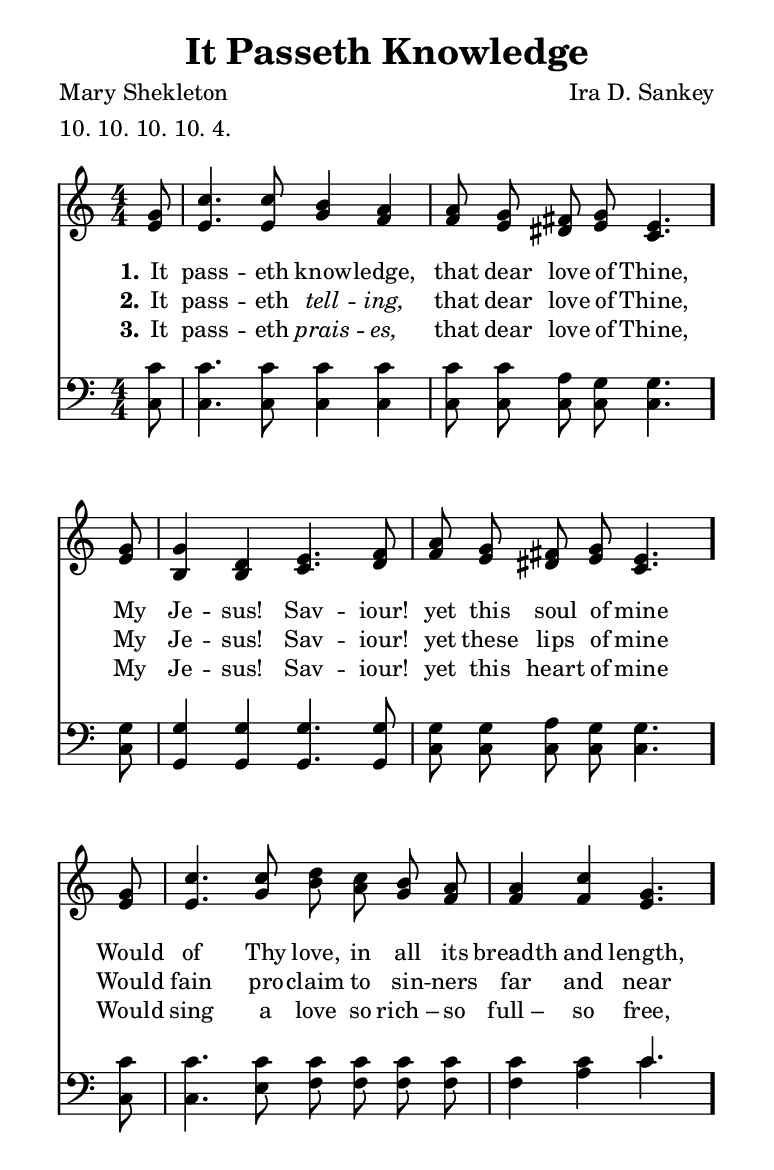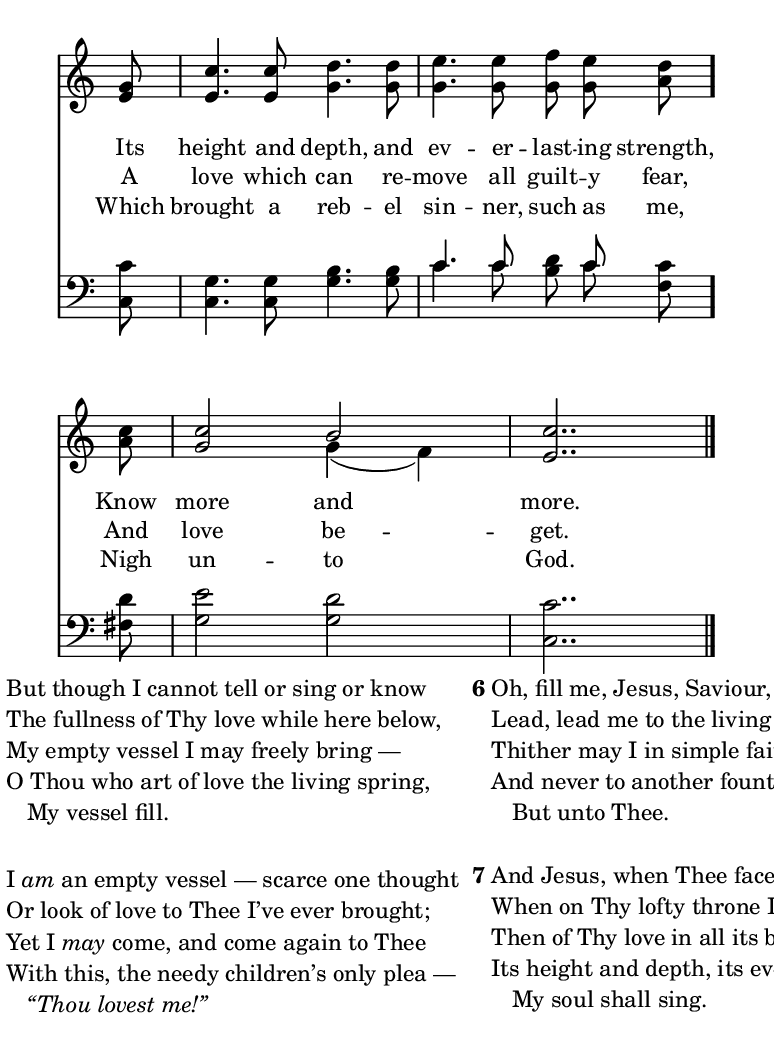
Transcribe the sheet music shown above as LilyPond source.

\include "common/global.ily"
\paper {
  \include "common/paper.ily"
}

\header{
  hymnnumber = "229"
  title = "It Passeth Knowledge"
  tunename = "It Passeth Knowledge" % see https://hymnary.org/tune/it_passeth_knowledge_that_dear_sankey
  meter = "10. 10. 10. 10. 4." % original has 10. 10. 10. 4.
  poet = "Mary Shekleton" % see https://hymnary.org/text/it_passeth_knowledge_that_dear_love_of
  composer = "Ira D. Sankey" % see https://hymnary.org/tune/it_passeth_knowledge_that_dear_sankey
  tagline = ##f
}

global = {
  \include "common/overrides.ily"
  \override Staff.TimeSignature.style = #'numbered
  \time 4/4
  \override Score.MetronomeMark.transparent = ##t % hide all fermata changes too
  \tempo 4=80
  \key c \major
  \partial 8
  \autoBeamOff
}

patternA = { c8 | c4. c8 c4 c | c8 c c c c4. }
patternB = { c8 | c4 c c4. c8 | c c c c c4. }
patternC = { c8 | c4. c8 c c c c | c4 c c4. }
patternD = { c8 | c4. c8 c4. c8 | c4. c8 c c c }
patternE = { c8 | c2 c2 | c2.. }

notesSoprano = {
\global
\relative c'' {

  g8 | c4. c8 b4 a | a8 g fis g e4.
  g8 | g4 d e4. f8 | a g fis g e4.
  g8 | c4. c8 d c b a | a4 c g4. \eogbreak
  g8 | c4. c8 d4. d8 | e4. e8 f e d
  c8 | c2 b2 | c2..

  \bar "|."

}
}

notesAlto = {
\global
\relative e' {

  \changePitch \patternA { e | e e g f | f e dis e c }
  \changePitch \patternB { e | b b c d | f e dis e c }
  \changePitch \patternC { e | e g b a g f | f f e }
  \changePitch \patternD { e | e e g g | g g g g a }
  a8 | g2 g4( f) e2..

}
}

notesTenor = {
\global
\relative a {

  \changePitch \patternA { c | c c c c | c c a g g }
  \changePitch \patternB { g | g g g g | g g a g g }
  \changePitch \patternC { c | c c c c c c | c c c }
  \changePitch \patternD { c | g g b b | c c d c c }
  \changePitch \patternE { d | e d | c }

}
}

notesBass = {
\global
\relative f {

  \changePitch \patternA { c | c c c c | c c c c c }
  \changePitch \patternB { c | g g g g | c c c c c }
  \changePitch \patternC { c | c e f f f f | f a c }
  \changePitch \patternD { c, | c c g' g | c c b c f, }
  \changePitch \patternE { fis | g g | c, }

}
}

wordsA = \lyricmode {
\set stanza = "1."

It pass -- eth know -- ledge, that dear love of Thine, \bar "."
My Je -- sus! Sav -- iour! yet this soul of mine \bar "."
Would of Thy love, in all its breadth and length, \bar "."
Its height and depth, and ev -- er -- last -- ing strength, \bar "."
Know more and more. \bar "."

}

wordsB = \lyricmode {
\set stanza = "2."

It pass -- eth \italicsOn tell -- ing, \italicsOff that dear love of Thine,
My Je -- sus! Sav -- iour! yet these lips of mine
Would fain pro -- claim to sin -- ners far and near
A love which can re -- move all guilt -- y fear,
And love be -- get.

}

wordsC = \lyricmode {
\set stanza = "3."

It pass -- eth \italicsOn prais -- es, \italicsOff that dear love of Thine,
My Je -- sus! Sav -- iour! yet this heart of mine
Would sing a love so rich_– so full_– so free,
Which brought a reb -- el sin -- ner, such as me,
Nigh un -- to God.

}

wordsD = \markuplist {

\line { But though I cannot tell or sing or know }
\line { The fullness of Thy love while here below, }
\line { My empty vessel I may freely bring — }
\line { O Thou who art of love the living spring, }
\line { { \hspace #2 } My vessel fill. }

}

wordsE = \markuplist {

\line { I \italic am an empty vessel — scarce one thought }
\line { Or look of love to Thee I’ve ever brought; }
\line { Yet I \italic may come, and come again to Thee }
\line { With this, the needy children’s only plea — }
% `\italic { }` would get stripped in getlyrics
\line { { \hspace #2 } \italic “Thou \italic lovest \italic me!” }

}

wordsF = \markuplist {

\line { Oh, fill me, Jesus, Saviour, with Thy love; }
\line { Lead, lead me to the living fount above! }
\line { Thither may I in simple faith draw nigh }
\line { And never to another fountain fly, }
\line { { \hspace #2 } But unto Thee. }

}

wordsG = \markuplist {

\line { And Jesus, when Thee face to face I see, }
\line { When on Thy lofty throne I sit with Thee; }
\line { Then of Thy love in all its breadth and length, }
\line { Its height and depth, its everlasting strength, }
\line { { \hspace #2 } My soul shall sing. }

}

\score {
  \context ChoirStaff <<
    \context Staff = upper <<
      \set Staff.autoBeaming = ##f
      \set ChoirStaff.systemStartDelimiter = #'SystemStartBar
      \set ChoirStaff.printPartCombineTexts = ##f
      \partcombine #'(2 . 11) \notesSoprano \notesAlto
      \context NullVoice = sopranos { \voiceOne << \notesSoprano >> }
      \context Lyrics = one   \lyricsto sopranos \wordsA
      \context Lyrics = two   \lyricsto sopranos \wordsB
      \context Lyrics = three \lyricsto sopranos \wordsC
    >>
    \context Staff = men <<
      \set Staff.autoBeaming = ##f
      \clef bass
      \set ChoirStaff.printPartCombineTexts = ##f
      \partcombine #'(2 . 11) \notesTenor \notesBass
    >>
  >>
  \layout {
    \include "common/layout.ily"
  }
  #(cond ((ly:get-option 'eog-midi-permitted) #{ \midi{
    \include "common/midi.ily"
  } #}))
}

\markup { \vcenter \fill-line {
  \null
  \column {
  \line{ \bold 4 \column { \wordsD } } \combine \null \vspace #1
  \line{ \bold 5 \column { \wordsE } }
  }
  \null
  \column {
  \line{ \bold 6 \column { \wordsF } } \combine \null \vspace #1
  \line{ \bold 7 \column { \wordsG } }
  }
  \null
} }

\version "2.19.49"  % necessary for upgrading to future LilyPond versions.

% vi:set et ts=2 sw=2 ai nocindent syntax=lilypond:
